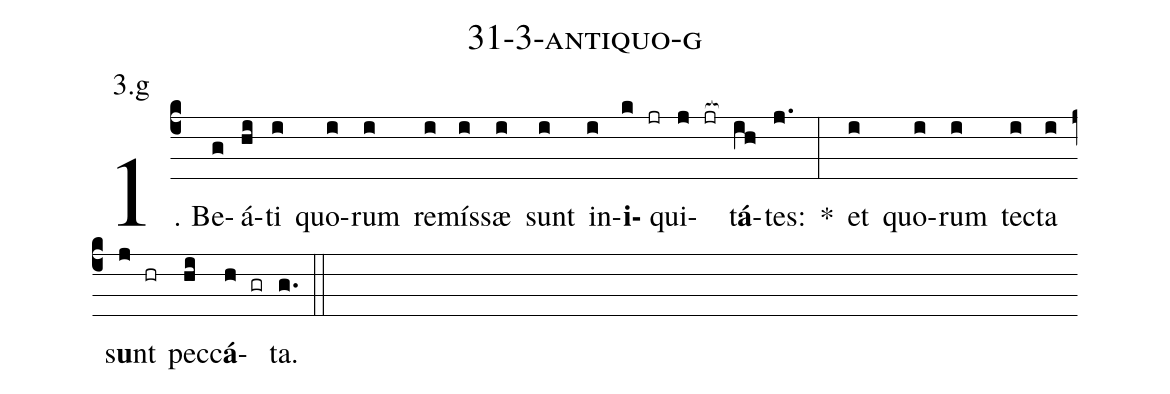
name: 31-3-antiquo-g;
annotation: 3.g;
%%
(c4)1. Be(g)á(hi)ti(i) quo(i)rum(i) re(i)mís(i)sæ(i) sunt(i) in(i)<b>i</b>(k jr)qui(j jr[ocb:1{])t<b>á</b>(ih[ocb:0}])tes:(j.) *(:) et(i) quo(i)rum(i) tec(i)ta(i) s<b>u</b>nt(j hr) pec(hi)c<b>á</b>(h gr)ta.(g.) (::)
